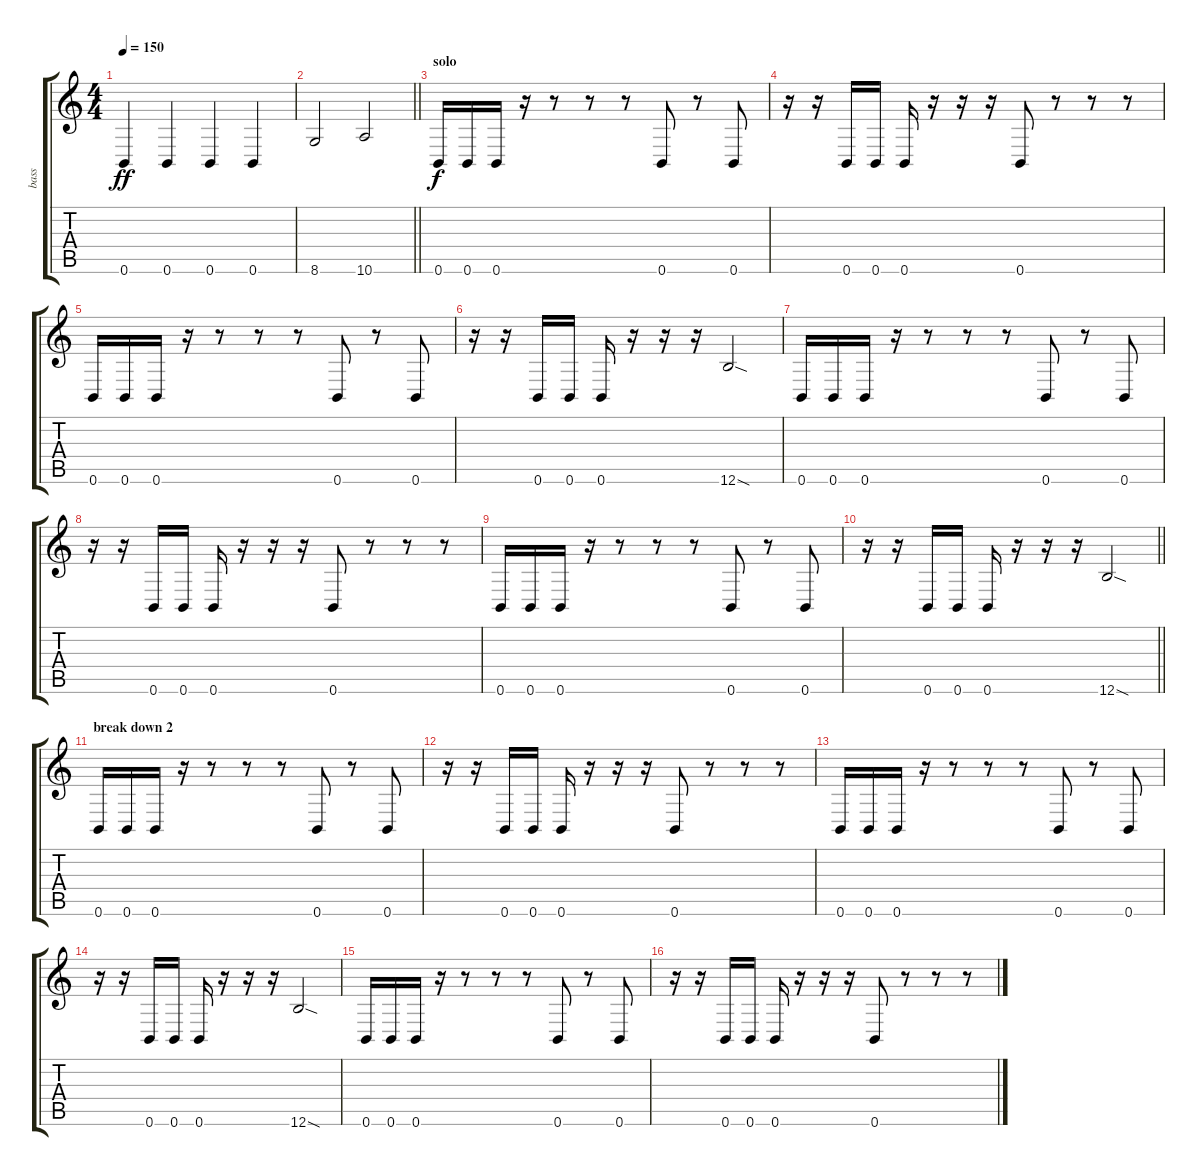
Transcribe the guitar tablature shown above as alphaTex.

\track ("bass" "bass") {instrument electricbassfinger}
\staff {score tabs}
\tuning (Db4 Ab3 E3 B2 Gb2 B1) {hide}
\ts (4 4)
\tempo 150
\clef g2
\ks c
0.6.4{dy ff} 0.6.4 0.6.4 0.6.4 |
\barLineRight lightlight
8.6.2 10.6.2 |
\section ("" "solo")
0.6.16{dy f} 0.6.16 0.6.16 r.16 r.8 r.8 r.8 0.6.8 r.8 0.6.8 |
r.16 r.16 0.6.16 0.6.16 0.6.16 r.16 r.16 r.16 0.6.8 r.8 r.8 r.8 |
0.6.16 0.6.16 0.6.16 r.16 r.8 r.8 r.8 0.6.8 r.8 0.6.8 |
r.16 r.16 0.6.16 0.6.16 0.6.16 r.16 r.16 r.16 12.6{sod}.2 |
0.6.16 0.6.16 0.6.16 r.16 r.8 r.8 r.8 0.6.8 r.8 0.6.8 |
r.16 r.16 0.6.16 0.6.16 0.6.16 r.16 r.16 r.16 0.6.8 r.8 r.8 r.8 |
0.6.16 0.6.16 0.6.16 r.16 r.8 r.8 r.8 0.6.8 r.8 0.6.8 |
\barLineRight lightlight
r.16 r.16 0.6.16 0.6.16 0.6.16 r.16 r.16 r.16 12.6{sod}.2 |
\section ("" "break down 2")
0.6.16 0.6.16 0.6.16 r.16 r.8 r.8 r.8 0.6.8 r.8 0.6.8 |
r.16 r.16 0.6.16 0.6.16 0.6.16 r.16 r.16 r.16 0.6.8 r.8 r.8 r.8 |
0.6.16 0.6.16 0.6.16 r.16 r.8 r.8 r.8 0.6.8 r.8 0.6.8 |
r.16 r.16 0.6.16 0.6.16 0.6.16 r.16 r.16 r.16 12.6{sod}.2 |
0.6.16 0.6.16 0.6.16 r.16 r.8 r.8 r.8 0.6.8 r.8 0.6.8 |
r.16 r.16 0.6.16 0.6.16 0.6.16 r.16 r.16 r.16 0.6.8 r.8 r.8 r.8
